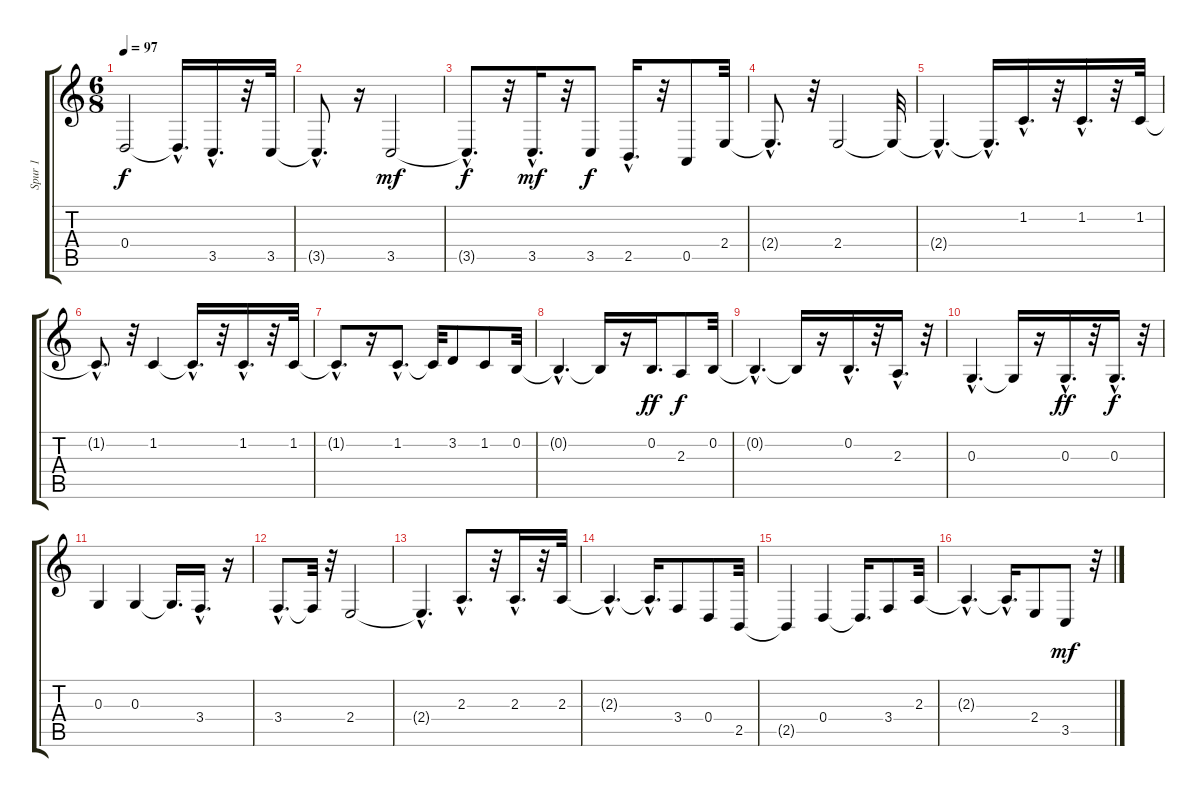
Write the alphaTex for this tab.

\track ("Spur 1" "Spur 1") {instrument tenorsax}
\staff {score tabs}
\tuning (E4 B3 G3 D3 A2 E2) {hide}
\ts (6 8)
\tempo 97
\clef g2
\ks c
0.4{t}.2{dy f} 0.4{hac t}.16{d} 3.5{hac}.16{d} r.32 3.5.32 |
3.5{hac t}.8{d} r.16 3.5.2{dy mf} |
3.5{hac t}.8{d dy f} r.32 3.5{hac}.16{d dy mf} r.32 3.5.8{dy f} 2.5{hac}.16{d} r.32 0.5.8 2.4.32 |
2.4{hac t}.8{d} r.32 2.4.2 2.4{t}.32 |
2.4{hac t}.4{d} 2.4{hac t}.16{d} 1.2{hac}.16{d} r.32 1.2{hac}.16{d} r.32 1.2.32 |
1.2{hac t}.8{d} r.32 1.2.4 1.2{hac t}.16{d} r.32 1.2{hac}.16{d} r.32 1.2.32 |
1.2{hac t}.8{d} r.16 1.2{hac}.8{d} 1.2{t}.32 3.2.8 1.2.8 0.2.32 |
0.2{hac t}.4{d} 0.2{t}.16 r.16 0.2.16{d dy ff} 2.3.8{dy f} 0.2.32 |
0.2{hac t}.4{d} 0.2{t}.16 r.16 0.2{hac}.16{d} r.32 2.3{hac}.16{d} r.32 |
0.3{hac}.4{d} 0.3{t}.16 r.16 0.3{hac}.16{d dy ff} r.32 0.3{hac}.16{d dy f} r.32 |
0.3.4 0.3.4 0.3{t}.16{d} 3.4{hac}.16{d} r.16 |
3.4{hac}.8{d} 3.4{t}.32 r.32 2.4.2 |
2.4{hac t}.4{d} 2.3{hac}.8{d} r.32 2.3{hac}.16{d} r.32 2.3.32 |
2.3{hac t}.4{d} 2.3{hac t}.16{d} 3.4.8 0.4.8 2.5.32 |
2.5{t}.4 0.4.4 0.4{t}.16{d} 3.4.8 2.3.32 |
2.3{hac t}.4{d} 2.3{hac t}.16{d} 2.4.8 3.5.8{dy mf} r.32
